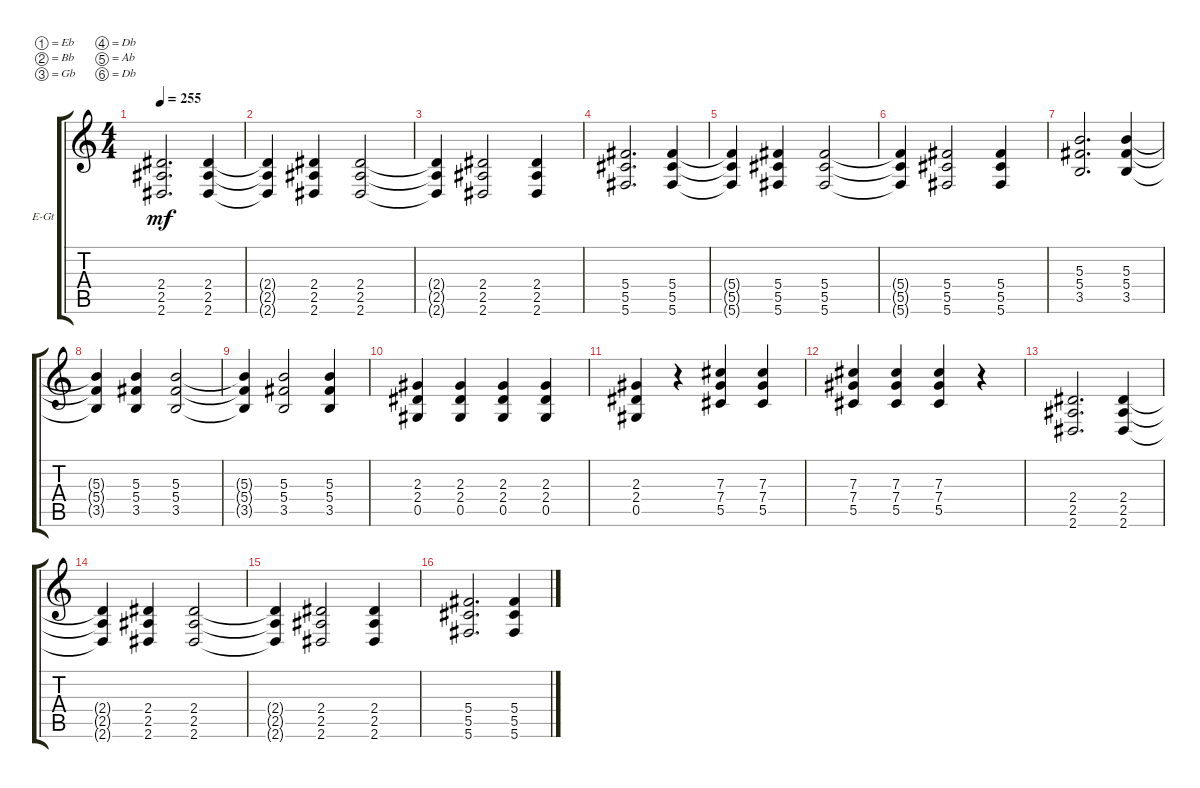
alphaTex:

\bracketExtendMode groupsimilarinstruments
\firstSystemTrackNameOrientation horizontal
\otherSystemsTrackNameOrientation horizontal
\track ("Electric Guitar" "E-Gt") {instrument distortionguitar}
\staff {score tabs}
\tuning (Eb4 Bb3 Gb3 Db3 Ab2 Db2)
\ts (4 4)
\tempo 255
\clef g2
\scale
0.333333
\ks c
(2.6 2.5 2.4).2{d dy mf} (2.6 2.5 2.4).4 |
\scale
0.333333 (2.6{t} 2.5{t} 2.4{t}).4 (2.6 2.5 2.4).4 (2.6 2.5 2.4).2 |
\scale
0.333333 (2.6{t} 2.5{t} 2.4{t}).4 (2.6 2.5 2.4).2 (2.6 2.5 2.4).4 |
\scale
0.333333 (5.6 5.4 5.5).2{d} (5.6 5.4 5.5).4 |
\scale
0.333333 (5.6{t} 5.4{t} 5.5{t}).4 (5.6 5.4 5.5).4 (5.6 5.4 5.5).2 |
\scale
0.333333 (5.6{t} 5.4{t} 5.5{t}).4 (5.6 5.4 5.5).2 (5.6 5.4 5.5).4 |
\scale
0.333333 (3.5 5.3 5.4).2{d} (3.5 5.3 5.4).4 |
\scale
0.333333 (3.5{t} 5.3{t} 5.4{t}).4 (3.5 5.3 5.4).4 (3.5 5.3 5.4).2 |
\scale
0.333333 (3.5{t} 5.3{t} 5.4{t}).4 (3.5 5.3 5.4).2 (3.5 5.3 5.4).4 |
\scale
0.333333 (0.5 2.4 2.3).4 (0.5 2.4 2.3).4 (0.5 2.4 2.3).4 (0.5 2.4 2.3).4 |
\scale
0.333333 (0.5 2.4 2.3).4 r.4 (7.4 7.3 5.5).4 (7.4 7.3 5.5).4 |
\scale
0.333333 (7.4 7.3 5.5).4 (7.4 7.3 5.5).4 (7.4 7.3 5.5).4 r.4 |
\scale
0.333333 (2.6 2.5 2.4).2{d} (2.6 2.5 2.4).4 |
\scale
0.333333 (2.6{t} 2.5{t} 2.4{t}).4 (2.6 2.5 2.4).4 (2.6 2.5 2.4).2 |
\scale
0.333333 (2.6{t} 2.5{t} 2.4{t}).4 (2.6 2.5 2.4).2 (2.6 2.5 2.4).4 |
\scale
0.333333 (5.6 5.4 5.5).2{d} (5.6 5.4 5.5).4
